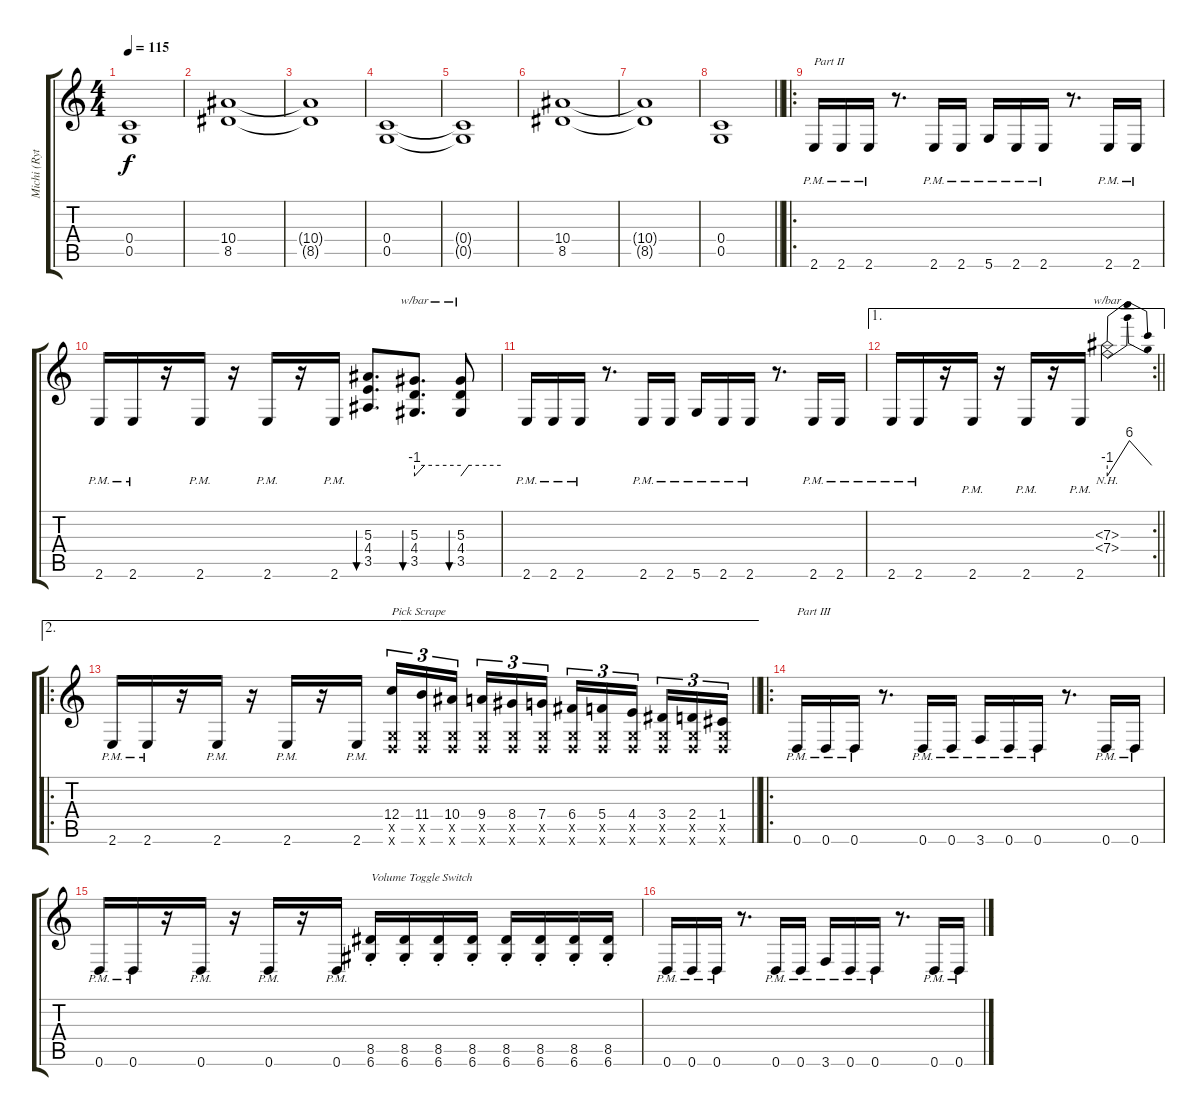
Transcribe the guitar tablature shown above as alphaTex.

\track ("Michi (Rythm Guitar I)" "Michi (Ryt") {instrument distortionguitar}
\staff {score tabs}
\tuning (D4 A3 F3 C3 G2 D2) {hide}
\ts (4 4)
\tempo 115
\clef g2
\ks c
(0.4{t} 0.5{t}).1{dy f volume 0} |
(10.4 8.5).1{volume 16} |
(10.4{t} 8.5{t}).1{volume 0} |
(0.4 0.5).1{volume 16} |
(0.4{t} 0.5{t}).1{volume 0} |
(10.4 8.5).1{volume 16} |
(10.4{t} 8.5{t}).1{volume 0} |
\barLineRight lightlight
(0.4 0.5).1{volume 16} |
\ro
2.6{pm}.16{txt "Part II" volume 13 balance 0 instrument distortionguitar} 2.6{pm}.16 2.6{pm}.16 r.8{d} 2.6{pm}.16 2.6{pm}.16 5.6{pm}.16 2.6{pm}.16 2.6{pm}.16 r.8{d} 2.6{pm}.16 2.6{pm}.16 |
2.6{pm}.16 2.6{pm}.16 r.16 2.6{pm}.16 r.16 2.6{pm}.16 r.16 2.6{pm}.16 (5.3 4.4 3.5).8{d bu 60} (5.3 4.4 3.5).8{d tbe (custom default 0 -4 13 0 60 0) bu 60} (5.3 4.4 3.5).8{tbe (custom default 0 -4 12 0 60 0) bu 30} |
2.6{pm}.16 2.6{pm}.16 2.6{pm}.16 r.8{d} 2.6{pm}.16 2.6{pm}.16 5.6{pm}.16 2.6{pm}.16 2.6{pm}.16 r.8{d} 2.6{pm}.16 2.6{pm}.16 |
\ae 1
\rc 2
\barLineRight lightlight
2.6{pm}.16 2.6{pm}.16 r.16 2.6{pm}.16 r.16 2.6{pm}.16 r.16 2.6{pm}.16 (7.3{nh} 7.4{nh}).2{tbe (dip default 0 -4 34 24 60 0)} |
\ae 2
\ro
\barLineRight lightlight
2.6{pm}.16 2.6{pm}.16 r.16 2.6{pm}.16 r.16 2.6{pm}.16 r.16 2.6{pm}.16 (12.4 0.5{x} 0.6{x}).16{tu (3 2) txt "Pick Scrape" instrument guitarfretnoise} (11.4 0.5{x} 0.6{x}).16{tu (3 2)} (10.4 0.5{x} 0.6{x}).16{tu (3 2) beam splitsecondary} (9.4 0.5{x} 0.6{x}).16{tu (3 2)} (8.4 0.5{x} 0.6{x}).16{tu (3 2)} (7.4 0.5{x} 0.6{x}).16{tu (3 2)} (6.4 0.5{x} 0.6{x}).16{tu (3 2)} (5.4 0.5{x} 0.6{x}).16{tu (3 2)} (4.4 0.5{x} 0.6{x}).16{tu (3 2) beam splitsecondary} (3.4 0.5{x} 0.6{x}).16{tu (3 2)} (2.4 0.5{x} 0.6{x}).16{tu (3 2)} (1.4 0.5{x} 0.6{x}).16{tu (3 2)} |
\ro
0.6{pm}.16{txt "Part III" volume 13 balance 0 instrument distortionguitar} 0.6{pm}.16 0.6{pm}.16 r.8{d} 0.6{pm}.16 0.6{pm}.16 3.6{pm}.16 0.6{pm}.16 0.6{pm}.16 r.8{d} 0.6{pm}.16 0.6{pm}.16 |
0.6{pm}.16 0.6{pm}.16 r.16 0.6{pm}.16 r.16 0.6{pm}.16 r.16 0.6{pm}.16 (8.5{st} 6.6{st}).16{txt "Volume Toggle Switch" balance 2} (8.5{st} 6.6{st}).16 (8.5{st} 6.6{st}).16 (8.5{st} 6.6{st}).16 (8.5{st} 6.6{st}).16 (8.5{st} 6.6{st}).16 (8.5{st} 6.6{st}).16 (8.5{st} 6.6{st}).16 |
0.6{pm}.16{volume 13 balance 0 instrument distortionguitar} 0.6{pm}.16 0.6{pm}.16 r.8{d} 0.6{pm}.16 0.6{pm}.16 3.6{pm}.16 0.6{pm}.16 0.6{pm}.16 r.8{d} 0.6{pm}.16 0.6{pm}.16
